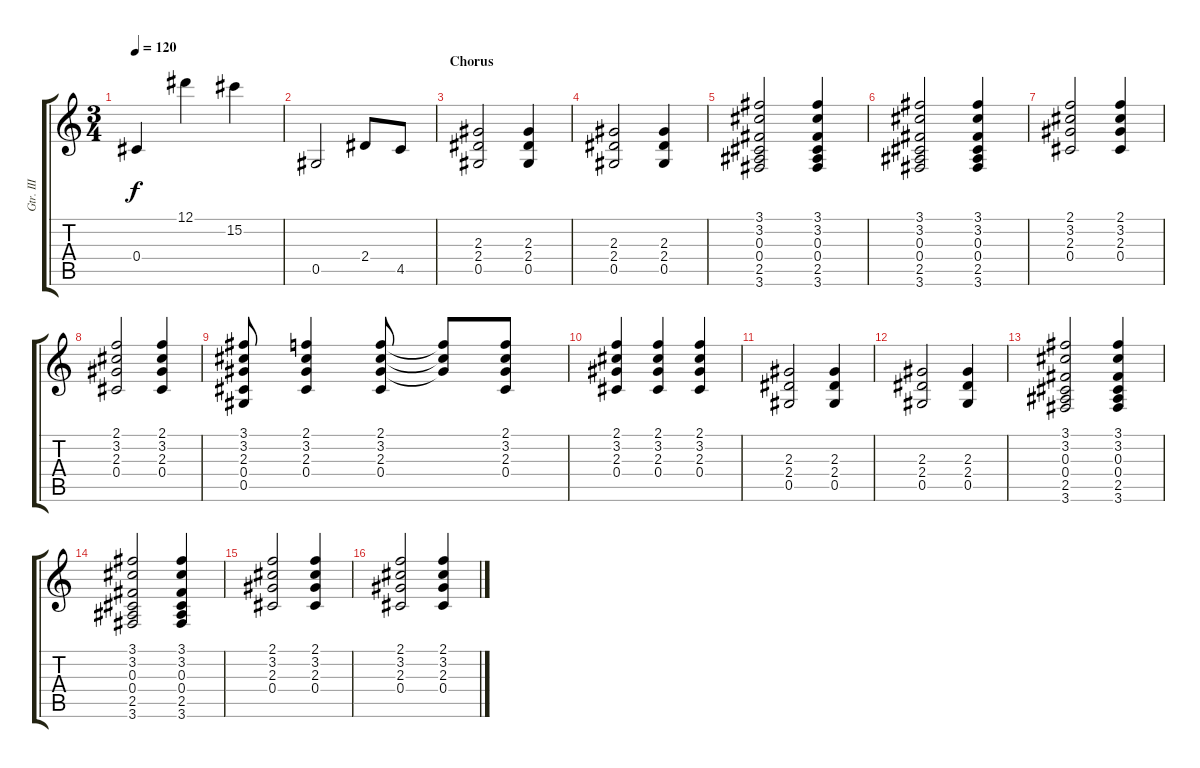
\track ("Gtr. III" "Gtr. III") {instrument acousticguitarsteel}
\staff {score tabs}
\tuning (Eb4 Bb3 Gb3 Db3 Ab2 Eb2) {hide}
\ts (3 4)
\tempo 120
\clef g2
\ks c
0.4.4{dy f} 12.1.4 15.2.4 |
0.5.2 2.4.8 4.5.8 |
\section ("" "Chorus")
(2.3 2.4 0.5).2 (2.3 2.4 0.5).4 |
(2.3 2.4 0.5).2 (2.3 2.4 0.5).4 |
(3.1 3.2 0.3 0.4 2.5 3.6).2 (3.1 3.2 0.3 0.4 2.5 3.6).4 |
(3.1 3.2 0.3 0.4 2.5 3.6).2 (3.1 3.2 0.3 0.4 2.5 3.6).4 |
(2.1 3.2 2.3 0.4).2 (2.1 3.2 2.3 0.4).4 |
(2.1 3.2 2.3 0.4).2 (2.1 3.2 2.3 0.4).4 |
(3.1 3.2 2.3 0.4 0.5).8 (2.1 3.2 2.3 0.4).4 (2.1 3.2 2.3 0.4).8 (2.1{t} 3.2{t} 2.3{t}).8 (2.1 3.2 2.3 0.4).8 |
(2.1 3.2 2.3 0.4).4 (2.1 3.2 2.3 0.4).4 (2.1 3.2 2.3 0.4).4 |
(2.3 2.4 0.5).2 (2.3 2.4 0.5).4 |
(2.3 2.4 0.5).2 (2.3 2.4 0.5).4 |
(3.1 3.2 0.3 0.4 2.5 3.6).2 (3.1 3.2 0.3 0.4 2.5 3.6).4 |
(3.1 3.2 0.3 0.4 2.5 3.6).2 (3.1 3.2 0.3 0.4 2.5 3.6).4 |
(2.1 3.2 2.3 0.4).2 (2.1 3.2 2.3 0.4).4 |
(2.1 3.2 2.3 0.4).2 (2.1 3.2 2.3 0.4).4
